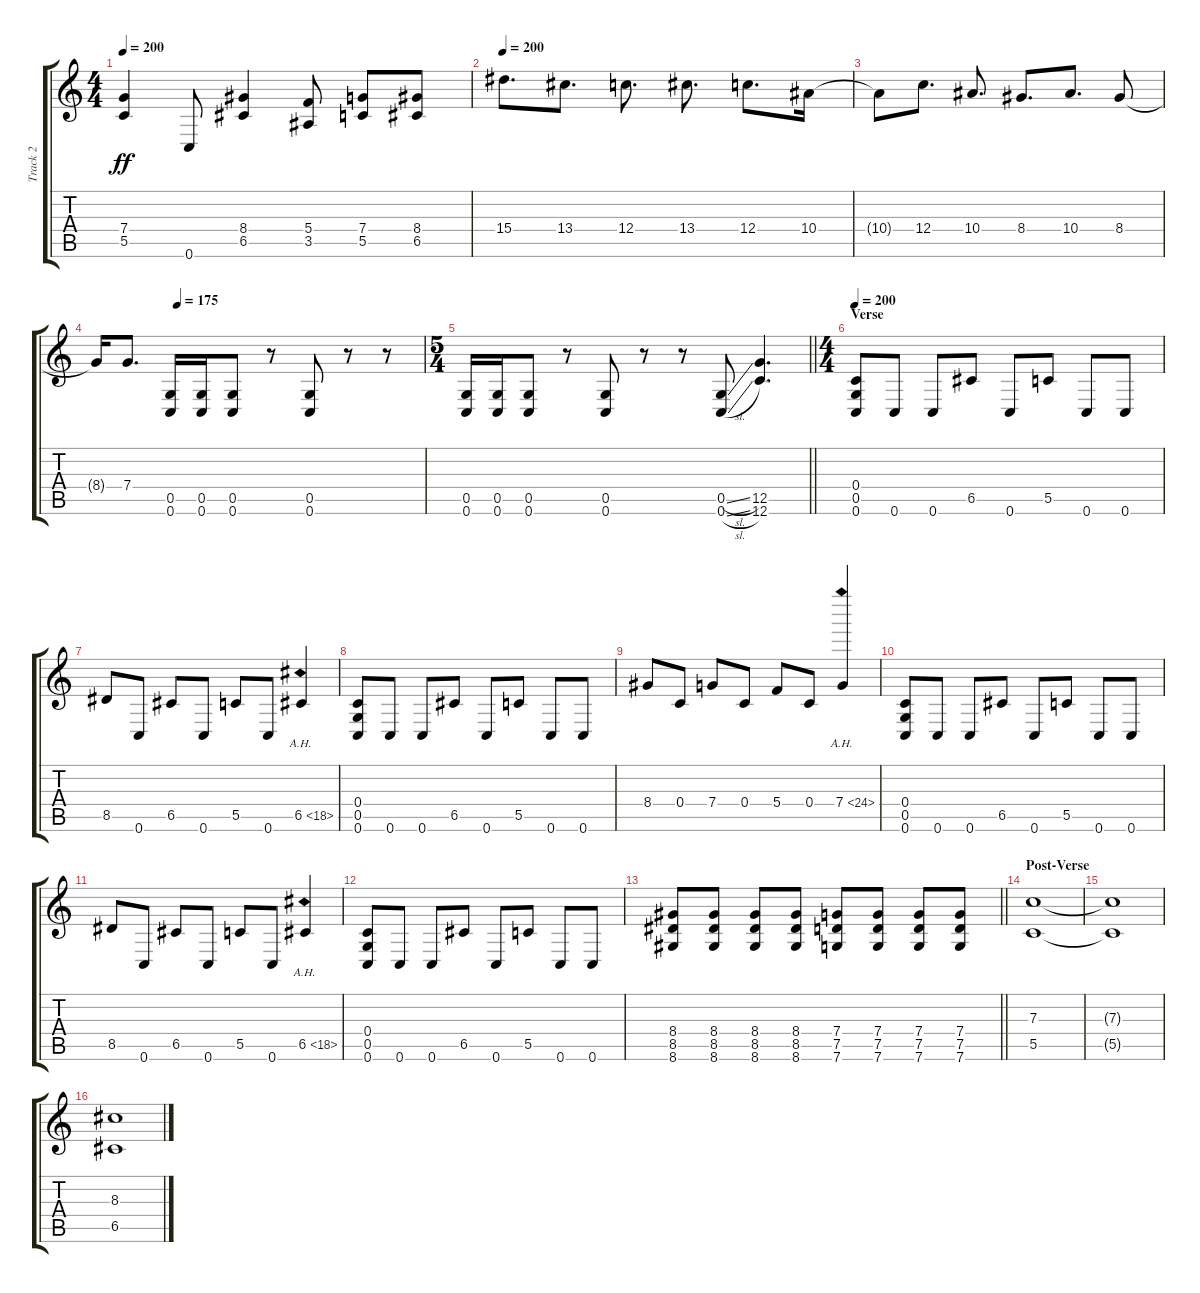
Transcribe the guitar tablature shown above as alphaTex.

\track ("Track 2" "Track 2") {instrument overdrivenguitar}
\staff {score tabs}
\tuning (D4 A3 F3 C3 G2 C2) {hide}
\ts (4 4)
\tempo 200
\clef g2
\ks c
(7.4 5.5).4{dy ff} 0.6.8 (8.4 6.5).4 (5.4 3.5).8 (7.4 5.5).8 (8.4 6.5).8 |
\tempo 200
15.4.8{d} 13.4.8{d} 12.4.8{d} 13.4.8{d} 12.4.8{d} 10.4.16 |
10.4{t}.8 12.4.8{d} 10.4.8{d} 8.4.8{d} 10.4.8{d} 8.4.8 |
\tempo (175 0.25)
8.4{t}.16 7.4.8{d} (0.5 0.6).16 (0.5 0.6).16 (0.5 0.6).8 r.8 (0.5 0.6).8 r.8 r.8 |
\ts (5 4)
\barLineRight lightlight
(0.5 0.6).16 (0.5 0.6).16 (0.5 0.6).8 r.8 (0.5 0.6).8 r.8 r.8 (0.5{sl} 0.6{sl}).8 (12.5 12.6).4{d} |
\ts (4 4)
\section ("" "Verse")
\tempo 200
(0.4 0.5 0.6).8 0.6.8 0.6.8 6.5.8 0.6.8 5.5.8 0.6.8 0.6.8 |
8.5.8 0.6.8 6.5.8 0.6.8 5.5.8 0.6.8 6.5{ah 12}.4 |
(0.4 0.5 0.6).8 0.6.8 0.6.8 6.5.8 0.6.8 5.5.8 0.6.8 0.6.8 |
8.4.8 0.4.8 7.4.8 0.4.8 5.4.8 0.4.8 7.4{ah 17}.4 |
(0.4 0.5 0.6).8 0.6.8 0.6.8 6.5.8 0.6.8 5.5.8 0.6.8 0.6.8 |
8.5.8 0.6.8 6.5.8 0.6.8 5.5.8 0.6.8 6.5{ah 12}.4 |
(0.4 0.5 0.6).8 0.6.8 0.6.8 6.5.8 0.6.8 5.5.8 0.6.8 0.6.8 |
\barLineRight lightlight
(8.4 8.5 8.6).8 (8.4 8.5 8.6).8 (8.4 8.5 8.6).8 (8.4 8.5 8.6).8 (7.4 7.5 7.6).8 (7.4 7.5 7.6).8 (7.4 7.5 7.6).8 (7.4 7.5 7.6).8 |
\section ("" "Post-Verse")
(7.3 5.5).1 |
(7.3{t} 5.5{t}).1 |
(8.3 6.5).1
